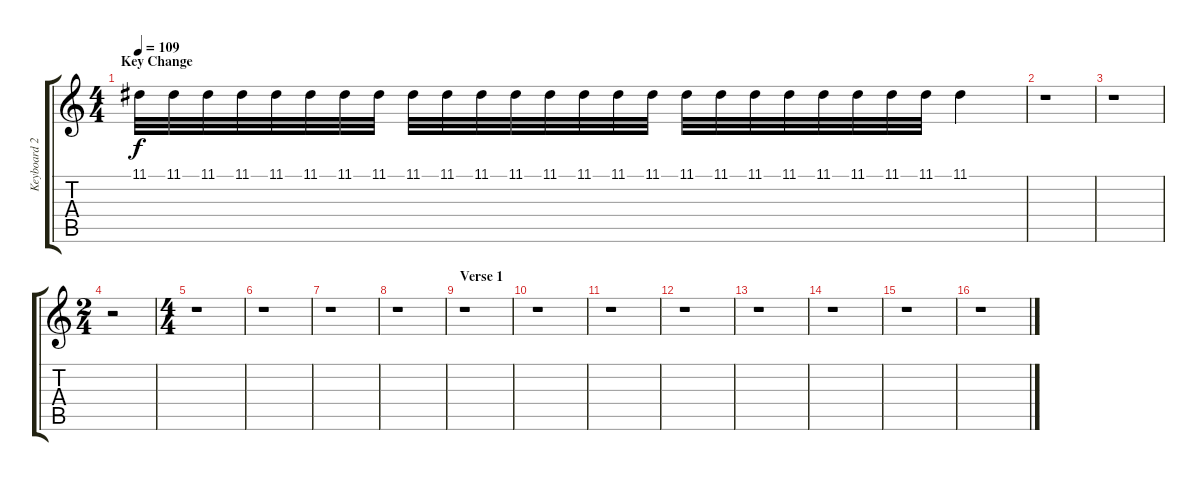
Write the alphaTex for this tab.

\track ("Keyboard 2" "Keyboard 2") {instrument electricpiano1}
\staff {score tabs}
\tuning (E4 B3 G3 D3 A2 E2) {hide}
\ts (4 4)
\section ("" "Key Change")
\tempo 109
\clef g2
\ks c
11.1.32{dy f volume 9} 11.1.32 11.1.32 11.1.32 11.1.32 11.1.32 11.1.32 11.1.32 11.1.32 11.1.32 11.1.32 11.1.32 11.1.32 11.1.32 11.1.32 11.1.32 11.1.32 11.1.32 11.1.32 11.1.32 11.1.32 11.1.32 11.1.32 11.1.32 11.1.4 |
r.1 |
r.1 |
\ts (2 4)
r.2 |
\ts (4 4)
r.1 |
r.1 |
r.1 |
r.1 |
\section ("" "Verse 1")
r.1 |
r.1 |
r.1 |
r.1 |
r.1 |
r.1 |
r.1 |
r.1
